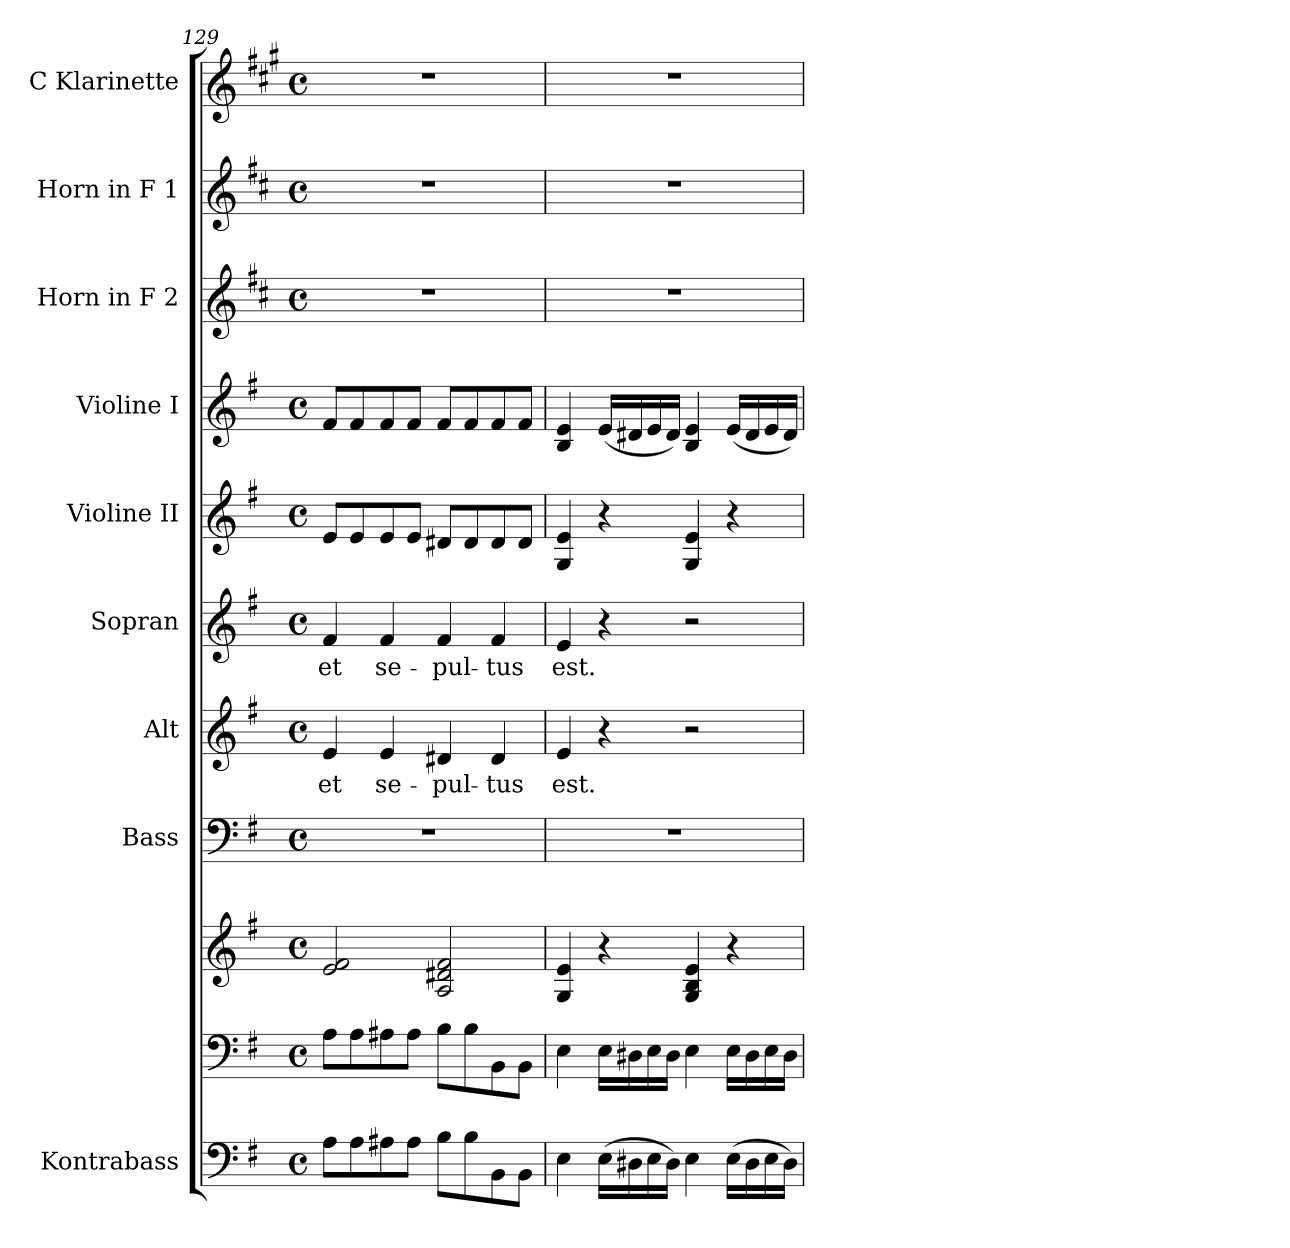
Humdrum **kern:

**kern	**kern	**kern	**kern	**kern	**text	**kern	**text	**kern	**kern	**kern	**kern	**kern
*part10	*part9	*part9	*part8	*part7	*part7	*part6	*part6	*part5	*part4	*part3	*part2	*part1
*staff11	*staff10	*staff9	*staff8	*staff7	*staff7	*staff6	*staff6	*staff5	*staff4	*staff3	*staff2	*staff1
*I"Kontrabass	*	*	*I"Bass	*I"Alt	*	*I"Sopran	*	*I"Violine II	*I"Violine I	*I"Horn in F 2	*I"Horn in F 1	*I"C Klarinette
*I'Kb.	*	*	*I'B.	*I'A.	*	*I'S.	*	*I'Vl. II	*I'Vl. I	*	*	*I'Kl.
*clefF4	*clefF4	*clefG2	*clefF4	*clefG2	*	*clefG2	*	*clefG2	*clefG2	*clefG2	*clefG2	*clefG2
*ITrd7c12	*	*	*	*	*	*	*	*	*	*ITrd4c7	*ITrd4c7	*ITrd1c2
*k[f#]	*k[f#]	*k[f#]	*k[f#]	*k[f#]	*	*k[f#]	*	*k[f#]	*k[f#]	*k[f#]	*k[f#]	*k[f#]
*G:	*G:	*G:	*G:	*G:	*	*G:	*	*G:	*G:	*G:	*G:	*G:
*M4/4	*M4/4	*M4/4	*M4/4	*M4/4	*	*M4/4	*	*M4/4	*M4/4	*M4/4	*M4/4	*M4/4
*met(c)	*met(c)	*met(c)	*met(c)	*met(c)	*	*met(c)	*	*met(c)	*met(c)	*met(c)	*met(c)	*met(c)
=129	=129	=129	=129	=129	=129	=129	=129	=129	=129	=129	=129	=129
!	!	!	!	!	!LO:LY:b	!	!LO:LY:b	!	!	!	!	!
8AA\L	8A\L	2e/ 2f#/	1r	4e/	et	4f#/	et	8e/L	8f#/L	1r	1r	1r
8AA\	8A\	.	.	.	.	.	.	8e/	8f#/	.	.	.
!	!	!	!	!	!LO:LY:b	!	!LO:LY:b	!	!	!	!	!
8AA#X\	8A#X\	.	.	4e/	se-	4f#/	se-	8e/	8f#/	.	.	.
8AA#\J	8A#\J	.	.	.	.	.	.	8e/J	8f#/J	.	.	.
!	!	!	!	!	!LO:LY:b	!	!LO:LY:b	!	!	!	!	!
8BB\L	8B\L	2A/ 2d#X/ 2f#/	.	4d#X/	-pul-	4f#/	-pul-	8d#X/L	8f#/L	.	.	.
8BB\	8B\	.	.	.	.	.	.	8d#/	8f#/	.	.	.
!	!	!	!	!	!LO:LY:b	!	!LO:LY:b	!	!	!	!	!
8BBB\	8BB\	.	.	4d#/	-tus	4f#/	-tus	8d#/	8f#/	.	.	.
8BBB\J	8BB\J	.	.	.	.	.	.	8d#/J	8f#/J	.	.	.
=130	=130	=130	=130	=130	=130	=130	=130	=130	=130	=130	=130	=130
!	!	!	!	!	!LO:LY:b	!	!LO:LY:b	!	!	!	!	!
4EE\	4E\	4G/ 4e/	1r	4e/	est.	4e/	est.	4G/ 4e/	4B/ 4e/	1r	1r	1r
(>16EE\LL	16E\LL	4r	.	4r	.	4r	.	4r	(<16e/LL	.	.	.
16DD#X\	16D#X\	.	.	.	.	.	.	.	16d#X/	.	.	.
16EE\	16E\	.	.	.	.	.	.	.	16e/	.	.	.
16DD#\JJ)	16D#\JJ	.	.	.	.	.	.	.	16d#/JJ)	.	.	.
4EE\	4E\	4G/ 4B/ 4e/	.	2r	.	2r	.	4G/ 4e/	4B/ 4e/	.	.	.
(>16EE\LL	16E\LL	4r	.	.	.	.	.	4r	(<16e/LL	.	.	.
16DD#\	16D#\	.	.	.	.	.	.	.	16d#/	.	.	.
16EE\	16E\	.	.	.	.	.	.	.	16e/	.	.	.
16DD#\JJ)	16D#\JJ	.	.	.	.	.	.	.	16d#/JJ)	.	.	.
=	=	=	=	=	=	=	=	=	=	=	=	=
*-	*-	*-	*-	*-	*-	*-	*-	*-	*-	*-	*-	*-
